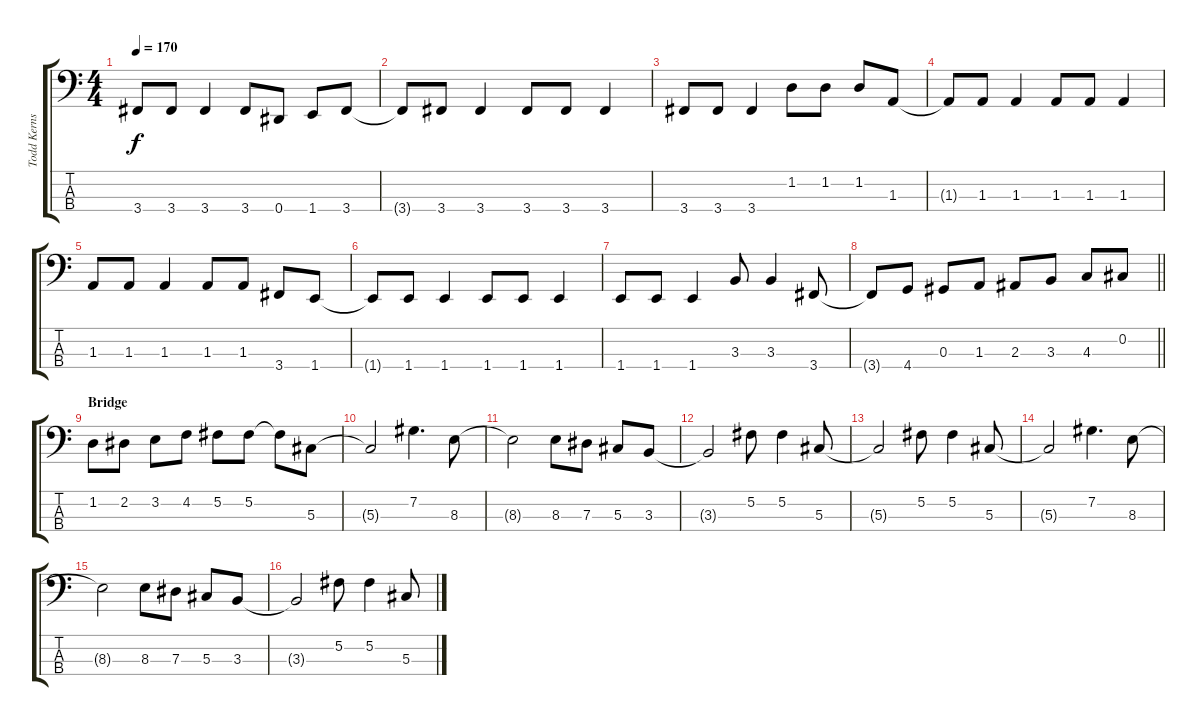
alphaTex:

\track ("Todd Kerns" "Todd Kerns") {instrument electricbasspick}
\staff {score tabs}
\tuning (Gb2 Db2 Ab1 Eb1) {hide}
\ts (4 4)
\tempo 170
\clef f4
\ks c
3.4.8{dy f} 3.4.8 3.4.4 3.4.8 0.4.8 1.4.8 3.4.8 |
3.4{t}.8 3.4.8 3.4.4 3.4.8 3.4.8 3.4.4 |
3.4.8 3.4.8 3.4.4 1.2.8 1.2.8 1.2.8 1.3.8 |
1.3{t}.8 1.3.8 1.3.4 1.3.8 1.3.8 1.3.4 |
1.3.8 1.3.8 1.3.4 1.3.8 1.3.8 3.4.8 1.4.8 |
1.4{t}.8 1.4.8 1.4.4 1.4.8 1.4.8 1.4.4 |
1.4.8 1.4.8 1.4.4 3.3.8 3.3.4 3.4.8 |
\barLineRight lightlight
3.4{t}.8 4.4.8 0.3.8 1.3.8 2.3.8 3.3.8 4.3.8 0.2.8 |
\section ("" "Bridge")
1.2.8 2.2.8 3.2.8 4.2.8 5.2.8 5.2.8 5.2{t}.8 5.3.8 |
5.3{t}.2 7.2.4{d} 8.3.8 |
8.3{t}.2 8.3.8 7.3.8 5.3.8 3.3.8 |
3.3{t}.2 5.2.8 5.2.4 5.3.8 |
5.3{t}.2 5.2.8 5.2.4 5.3.8 |
5.3{t}.2 7.2.4{d} 8.3.8 |
8.3{t}.2 8.3.8 7.3.8 5.3.8 3.3.8 |
3.3{t}.2 5.2.8 5.2.4 5.3.8
